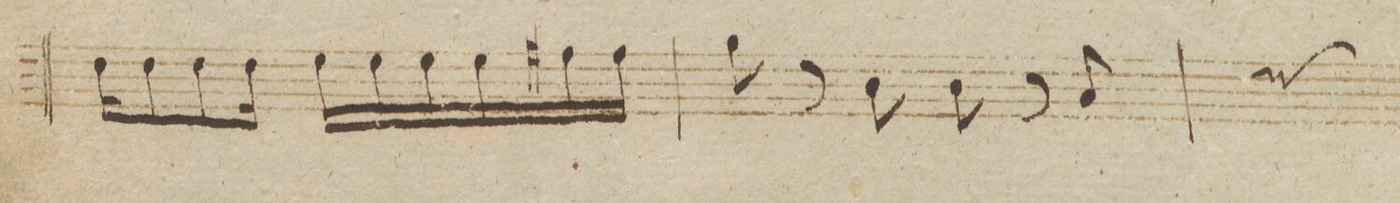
**kern	**dynam
*I"Violino 2do	*
*clefG2	*
*k[b-e-]	*
*M6/8	*
16dd\KL	.
8dd\	.
8dd\	.
16dd\Jk	.
16ee-\LL	.
16ee-\	.
16ee-\	.
16ee-\	.
16ff#X\	.
16ff#\JJ	.
=60	=60
8gg\	.
8r	.
8b-\	.
8b-\	.
8r	.
8a/	.
*custos:dd	*
=61	=61
*-	*-
